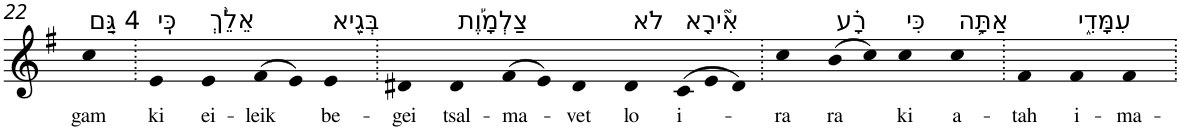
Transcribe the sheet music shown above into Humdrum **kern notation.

**kern	**text
*part1	*part1
*staff1	*staff1
*I"Piano	*
*I'Pno	*
!!LO:PB:g=z
*clefG2	*
*k[f#]	*
*G:	*
=22	=22
!LO:TX:a:t=4 גַּ֤ם	!
!	!LO:LY:b
4cc	gam
=23.	=23.
!LO:TX:a:t=כִּֽי	!
!	!LO:LY:b
4e	ki
!LO:TX:a:t=אֵלֵ֨ךְ	!
!	!LO:LY:b
4e	ei-
!	!LO:LY:b
(>8f#	-leik
8e)	.
!LO:TX:a:t=בְּגֵ֪יא	!
!	!LO:LY:b
4e	be-
=24.	=24.
!	!LO:LY:b
4d#X	-gei
!LO:TX:a:t=צַלְמָ֡וֶת	!
!	!LO:LY:b
4d#	tsal-
!	!LO:LY:b
(>8f#	-ma-
8e)	.
!	!LO:LY:b
4d#	-vet
!LO:TX:a:t=לֹא	!
!	!LO:LY:b
4d#	lo
*Xtuplet	*
!LO:TX:a:t=אִ֘ירָ֤א	!
!	!LO:LY:b
(>12c	i-
12e	.
12d#)	.
=25.	=25.
!	!LO:LY:b
4cc	-ra
!LO:TX:a:t=רָ֗ע	!
!	!LO:LY:b
(>8b	ra
8cc)	.
!LO:TX:a:t=כִּי	!
!	!LO:LY:b
4cc	ki
!LO:TX:a:t=אַתָּ֥ה	!
!	!LO:LY:b
4cc	a-
=26.	=26.
!	!LO:LY:b
4f#	-tah
!LO:TX:a:t=עִמָּדִ֑י	!
!	!LO:LY:b
4f#	i-
!	!LO:LY:b
4f#	-ma-
=.	=.
*-	*-
